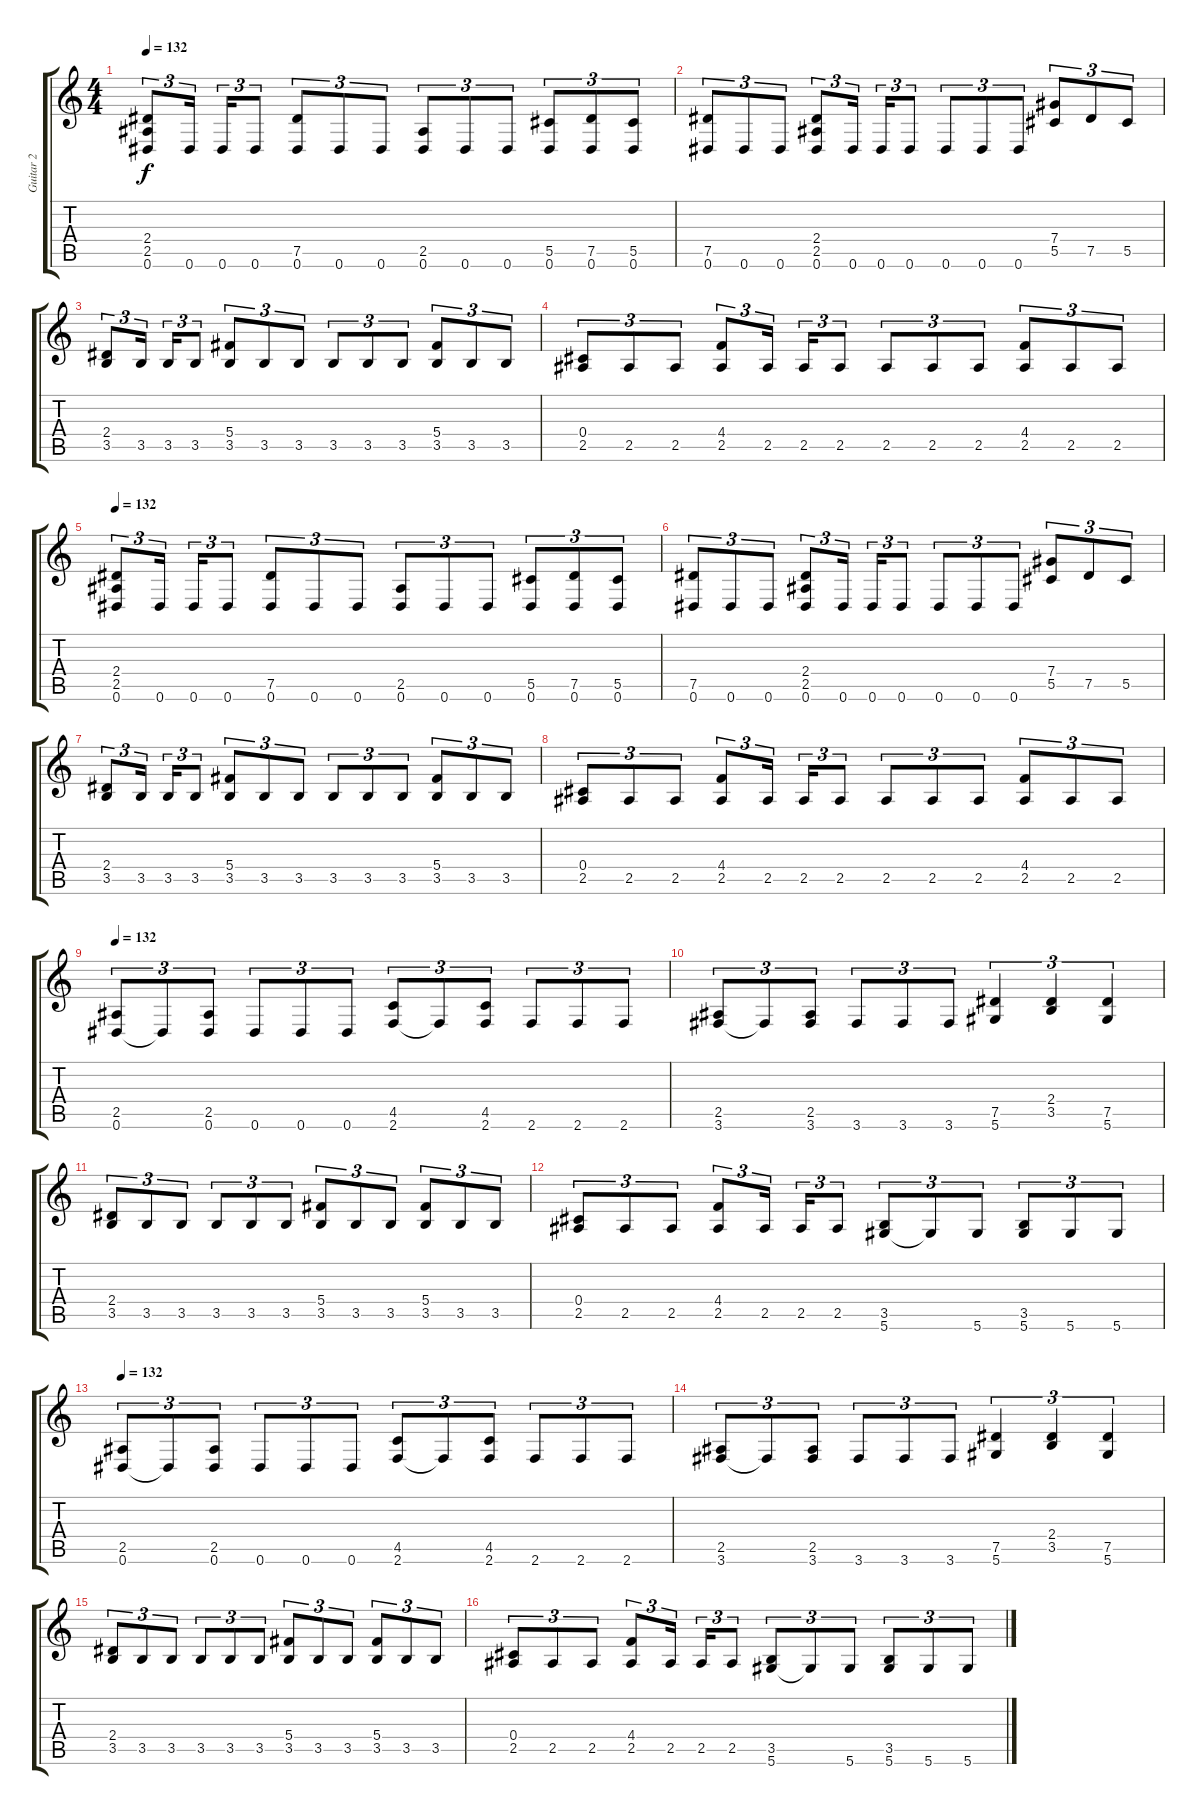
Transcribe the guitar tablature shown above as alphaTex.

\track ("Guitar 2" "Guitar 2") {instrument distortionguitar}
\staff {score tabs}
\tuning (Eb4 Bb3 Gb3 Db3 Ab2 Eb2) {hide}
\ts (4 4)
\tempo 132
\clef g2
\ks c
(2.4 2.5 0.6).8{tu (3 2) dy f volume 13 balance 11 instrument distortionguitar} 0.6.16{tu (3 2)} 0.6.16{tu (3 2)} 0.6.8{tu (3 2)} (7.5 0.6).8{tu (3 2)} 0.6.8{tu (3 2)} 0.6.8{tu (3 2)} (2.5 0.6).8{tu (3 2)} 0.6.8{tu (3 2)} 0.6.8{tu (3 2)} (5.5 0.6).8{tu (3 2)} (7.5 0.6).8{tu (3 2)} (5.5 0.6).8{tu (3 2)} |
(7.5 0.6).8{tu (3 2)} 0.6.8{tu (3 2)} 0.6.8{tu (3 2)} (2.4 2.5 0.6).8{tu (3 2)} 0.6.16{tu (3 2)} 0.6.16{tu (3 2)} 0.6.8{tu (3 2)} 0.6.8{tu (3 2)} 0.6.8{tu (3 2)} 0.6.8{tu (3 2)} (7.4 5.5).8{tu (3 2)} 7.5.8{tu (3 2)} 5.5.8{tu (3 2)} |
(2.4 3.5).8{tu (3 2)} 3.5.16{tu (3 2)} 3.5.16{tu (3 2)} 3.5.8{tu (3 2)} (5.4 3.5).8{tu (3 2)} 3.5.8{tu (3 2)} 3.5.8{tu (3 2)} 3.5.8{tu (3 2)} 3.5.8{tu (3 2)} 3.5.8{tu (3 2)} (5.4 3.5).8{tu (3 2)} 3.5.8{tu (3 2)} 3.5.8{tu (3 2)} |
(0.4 2.5).8{tu (3 2)} 2.5.8{tu (3 2)} 2.5.8{tu (3 2)} (4.4 2.5).8{tu (3 2)} 2.5.16{tu (3 2)} 2.5.16{tu (3 2)} 2.5.8{tu (3 2)} 2.5.8{tu (3 2)} 2.5.8{tu (3 2)} 2.5.8{tu (3 2)} (4.4 2.5).8{tu (3 2)} 2.5.8{tu (3 2)} 2.5.8{tu (3 2)} |
\tempo 132
(2.4 2.5 0.6).8{tu (3 2) volume 13 balance 11 instrument distortionguitar} 0.6.16{tu (3 2)} 0.6.16{tu (3 2)} 0.6.8{tu (3 2)} (7.5 0.6).8{tu (3 2)} 0.6.8{tu (3 2)} 0.6.8{tu (3 2)} (2.5 0.6).8{tu (3 2)} 0.6.8{tu (3 2)} 0.6.8{tu (3 2)} (5.5 0.6).8{tu (3 2)} (7.5 0.6).8{tu (3 2)} (5.5 0.6).8{tu (3 2)} |
(7.5 0.6).8{tu (3 2)} 0.6.8{tu (3 2)} 0.6.8{tu (3 2)} (2.4 2.5 0.6).8{tu (3 2)} 0.6.16{tu (3 2)} 0.6.16{tu (3 2)} 0.6.8{tu (3 2)} 0.6.8{tu (3 2)} 0.6.8{tu (3 2)} 0.6.8{tu (3 2)} (7.4 5.5).8{tu (3 2)} 7.5.8{tu (3 2)} 5.5.8{tu (3 2)} |
(2.4 3.5).8{tu (3 2)} 3.5.16{tu (3 2)} 3.5.16{tu (3 2)} 3.5.8{tu (3 2)} (5.4 3.5).8{tu (3 2)} 3.5.8{tu (3 2)} 3.5.8{tu (3 2)} 3.5.8{tu (3 2)} 3.5.8{tu (3 2)} 3.5.8{tu (3 2)} (5.4 3.5).8{tu (3 2)} 3.5.8{tu (3 2)} 3.5.8{tu (3 2)} |
(0.4 2.5).8{tu (3 2)} 2.5.8{tu (3 2)} 2.5.8{tu (3 2)} (4.4 2.5).8{tu (3 2)} 2.5.16{tu (3 2)} 2.5.16{tu (3 2)} 2.5.8{tu (3 2)} 2.5.8{tu (3 2)} 2.5.8{tu (3 2)} 2.5.8{tu (3 2)} (4.4 2.5).8{tu (3 2)} 2.5.8{tu (3 2)} 2.5.8{tu (3 2)} |
\tempo 132
(2.5 0.6).8{tu (3 2) volume 13 instrument distortionguitar} 0.6{t}.8{tu (3 2)} (2.5 0.6).8{tu (3 2)} 0.6.8{tu (3 2)} 0.6.8{tu (3 2)} 0.6.8{tu (3 2)} (4.5 2.6).8{tu (3 2)} 2.6{t}.8{tu (3 2)} (4.5 2.6).8{tu (3 2)} 2.6.8{tu (3 2)} 2.6.8{tu (3 2)} 2.6.8{tu (3 2)} |
(2.5 3.6).8{tu (3 2)} 3.6{t}.8{tu (3 2)} (2.5 3.6).8{tu (3 2)} 3.6.8{tu (3 2)} 3.6.8{tu (3 2)} 3.6.8{tu (3 2)} (7.5 5.6).4{tu (3 2)} (2.4 3.5).4{tu (3 2)} (7.5 5.6).4{tu (3 2)} |
(2.4 3.5).8{tu (3 2)} 3.5.8{tu (3 2)} 3.5.8{tu (3 2)} 3.5.8{tu (3 2)} 3.5.8{tu (3 2)} 3.5.8{tu (3 2)} (5.4 3.5).8{tu (3 2)} 3.5.8{tu (3 2)} 3.5.8{tu (3 2)} (5.4 3.5).8{tu (3 2)} 3.5.8{tu (3 2)} 3.5.8{tu (3 2)} |
(0.4 2.5).8{tu (3 2)} 2.5.8{tu (3 2)} 2.5.8{tu (3 2)} (4.4 2.5).8{tu (3 2)} 2.5.16{tu (3 2)} 2.5.16{tu (3 2)} 2.5.8{tu (3 2)} (3.5 5.6).8{tu (3 2)} 5.6{t}.8{tu (3 2)} 5.6.8{tu (3 2)} (3.5 5.6).8{tu (3 2)} 5.6.8{tu (3 2)} 5.6.8{tu (3 2)} |
\tempo 132
(2.5 0.6).8{tu (3 2) volume 13 instrument distortionguitar} 0.6{t}.8{tu (3 2)} (2.5 0.6).8{tu (3 2)} 0.6.8{tu (3 2)} 0.6.8{tu (3 2)} 0.6.8{tu (3 2)} (4.5 2.6).8{tu (3 2)} 2.6{t}.8{tu (3 2)} (4.5 2.6).8{tu (3 2)} 2.6.8{tu (3 2)} 2.6.8{tu (3 2)} 2.6.8{tu (3 2)} |
(2.5 3.6).8{tu (3 2)} 3.6{t}.8{tu (3 2)} (2.5 3.6).8{tu (3 2)} 3.6.8{tu (3 2)} 3.6.8{tu (3 2)} 3.6.8{tu (3 2)} (7.5 5.6).4{tu (3 2)} (2.4 3.5).4{tu (3 2)} (7.5 5.6).4{tu (3 2)} |
(2.4 3.5).8{tu (3 2)} 3.5.8{tu (3 2)} 3.5.8{tu (3 2)} 3.5.8{tu (3 2)} 3.5.8{tu (3 2)} 3.5.8{tu (3 2)} (5.4 3.5).8{tu (3 2)} 3.5.8{tu (3 2)} 3.5.8{tu (3 2)} (5.4 3.5).8{tu (3 2)} 3.5.8{tu (3 2)} 3.5.8{tu (3 2)} |
(0.4 2.5).8{tu (3 2)} 2.5.8{tu (3 2)} 2.5.8{tu (3 2)} (4.4 2.5).8{tu (3 2)} 2.5.16{tu (3 2)} 2.5.16{tu (3 2)} 2.5.8{tu (3 2)} (3.5 5.6).8{tu (3 2)} 5.6{t}.8{tu (3 2)} 5.6.8{tu (3 2)} (3.5 5.6).8{tu (3 2)} 5.6.8{tu (3 2)} 5.6.8{tu (3 2)}
